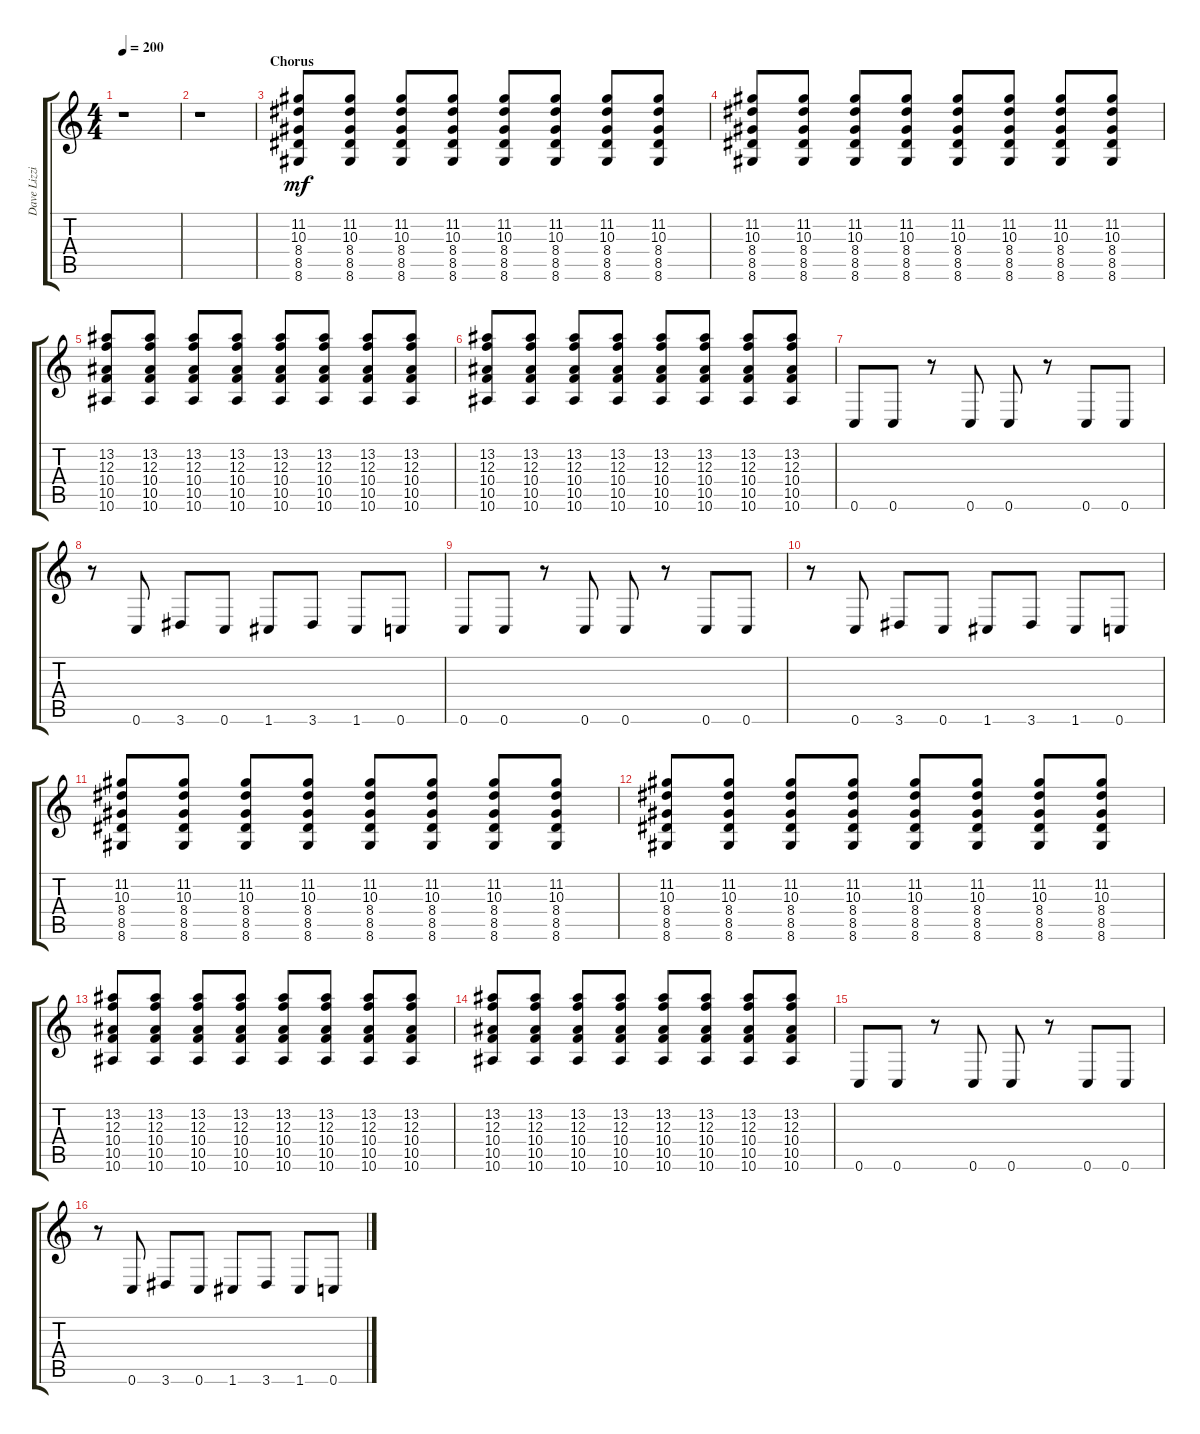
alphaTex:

\track ("Dave Lizzio" "Dave Lizzi") {instrument distortionguitar}
\staff {score tabs}
\tuning (D4 A3 F3 C3 G2 C2) {hide}
\ts (4 4)
\tempo 200
\clef g2
\ks c
r.1{dy mf} |
r.1 |
\section ("" "Chorus")
(11.2 10.3 8.4 8.5 8.6).8 (11.2 10.3 8.4 8.5 8.6).8 (11.2 10.3 8.4 8.5 8.6).8 (11.2 10.3 8.4 8.5 8.6).8 (11.2 10.3 8.4 8.5 8.6).8 (11.2 10.3 8.4 8.5 8.6).8 (11.2 10.3 8.4 8.5 8.6).8 (11.2 10.3 8.4 8.5 8.6).8 |
(11.2 10.3 8.4 8.5 8.6).8 (11.2 10.3 8.4 8.5 8.6).8 (11.2 10.3 8.4 8.5 8.6).8 (11.2 10.3 8.4 8.5 8.6).8 (11.2 10.3 8.4 8.5 8.6).8 (11.2 10.3 8.4 8.5 8.6).8 (11.2 10.3 8.4 8.5 8.6).8 (11.2 10.3 8.4 8.5 8.6).8 |
(13.2 12.3 10.4 10.5 10.6).8 (13.2 12.3 10.4 10.5 10.6).8 (13.2 12.3 10.4 10.5 10.6).8 (13.2 12.3 10.4 10.5 10.6).8 (13.2 12.3 10.4 10.5 10.6).8 (13.2 12.3 10.4 10.5 10.6).8 (13.2 12.3 10.4 10.5 10.6).8 (13.2 12.3 10.4 10.5 10.6).8 |
(13.2 12.3 10.4 10.5 10.6).8 (13.2 12.3 10.4 10.5 10.6).8 (13.2 12.3 10.4 10.5 10.6).8 (13.2 12.3 10.4 10.5 10.6).8 (13.2 12.3 10.4 10.5 10.6).8 (13.2 12.3 10.4 10.5 10.6).8 (13.2 12.3 10.4 10.5 10.6).8 (13.2 12.3 10.4 10.5 10.6).8 |
0.6.8 0.6.8 r.8 0.6.8 0.6.8 r.8 0.6.8 0.6.8 |
r.8 0.6.8 3.6.8 0.6.8 1.6.8 3.6.8 1.6.8 0.6.8 |
0.6.8 0.6.8 r.8 0.6.8 0.6.8 r.8 0.6.8 0.6.8 |
r.8 0.6.8 3.6.8 0.6.8 1.6.8 3.6.8 1.6.8 0.6.8 |
(11.2 10.3 8.4 8.5 8.6).8 (11.2 10.3 8.4 8.5 8.6).8 (11.2 10.3 8.4 8.5 8.6).8 (11.2 10.3 8.4 8.5 8.6).8 (11.2 10.3 8.4 8.5 8.6).8 (11.2 10.3 8.4 8.5 8.6).8 (11.2 10.3 8.4 8.5 8.6).8 (11.2 10.3 8.4 8.5 8.6).8 |
(11.2 10.3 8.4 8.5 8.6).8 (11.2 10.3 8.4 8.5 8.6).8 (11.2 10.3 8.4 8.5 8.6).8 (11.2 10.3 8.4 8.5 8.6).8 (11.2 10.3 8.4 8.5 8.6).8 (11.2 10.3 8.4 8.5 8.6).8 (11.2 10.3 8.4 8.5 8.6).8 (11.2 10.3 8.4 8.5 8.6).8 |
(13.2 12.3 10.4 10.5 10.6).8 (13.2 12.3 10.4 10.5 10.6).8 (13.2 12.3 10.4 10.5 10.6).8 (13.2 12.3 10.4 10.5 10.6).8 (13.2 12.3 10.4 10.5 10.6).8 (13.2 12.3 10.4 10.5 10.6).8 (13.2 12.3 10.4 10.5 10.6).8 (13.2 12.3 10.4 10.5 10.6).8 |
(13.2 12.3 10.4 10.5 10.6).8 (13.2 12.3 10.4 10.5 10.6).8 (13.2 12.3 10.4 10.5 10.6).8 (13.2 12.3 10.4 10.5 10.6).8 (13.2 12.3 10.4 10.5 10.6).8 (13.2 12.3 10.4 10.5 10.6).8 (13.2 12.3 10.4 10.5 10.6).8 (13.2 12.3 10.4 10.5 10.6).8 |
0.6.8 0.6.8 r.8 0.6.8 0.6.8 r.8 0.6.8 0.6.8 |
r.8 0.6.8 3.6.8 0.6.8 1.6.8 3.6.8 1.6.8 0.6.8
